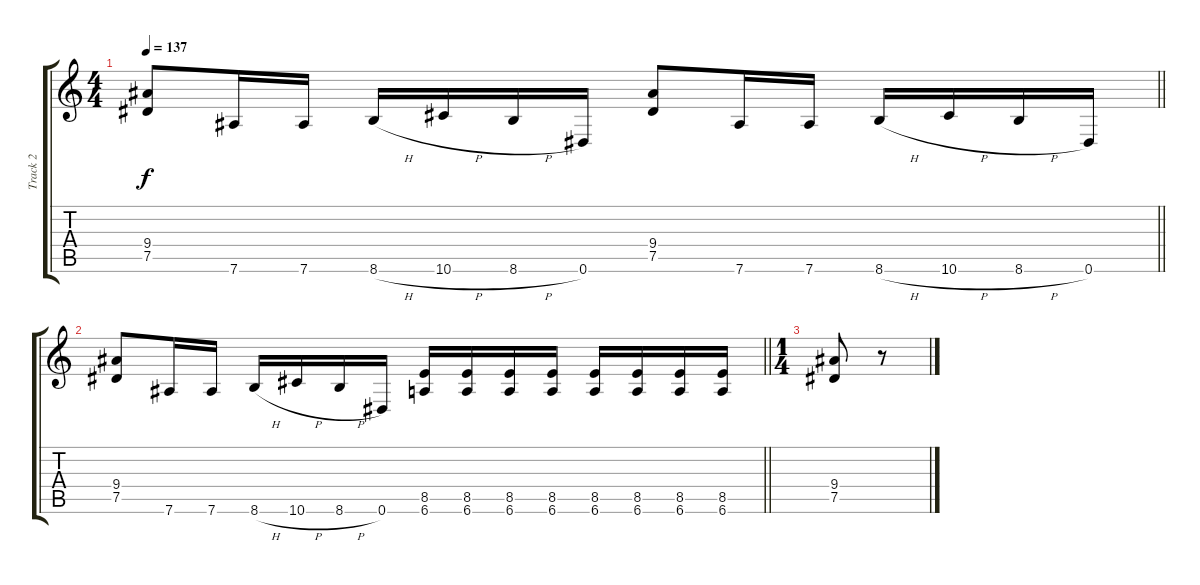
\track ("Track 2" "Track 2") {instrument distortionguitar}
\staff {score tabs}
\tuning (Eb4 Bb3 Gb3 Db3 Ab2 Eb2) {hide}
\ts (4 4)
\tempo 137
\clef g2
\barLineRight lightlight
\ks c
(9.4 7.5).8{dy f} 7.6.16 7.6.16 8.6{h}.16 10.6{h}.16 8.6{h}.16 0.6.16 (9.4 7.5).8 7.6.16 7.6.16 8.6{h}.16 10.6{h}.16 8.6{h}.16 0.6.16 |
\barLineRight lightlight
(9.4 7.5).8 7.6.16 7.6.16 8.6{h}.16 10.6{h}.16 8.6{h}.16 0.6.16 (8.5 6.6).16 (8.5 6.6).16 (8.5 6.6).16 (8.5 6.6).16 (8.5 6.6).16 (8.5 6.6).16 (8.5 6.6).16 (8.5 6.6).16 |
\ts (1 4)
(9.4 7.5).8 r.8
